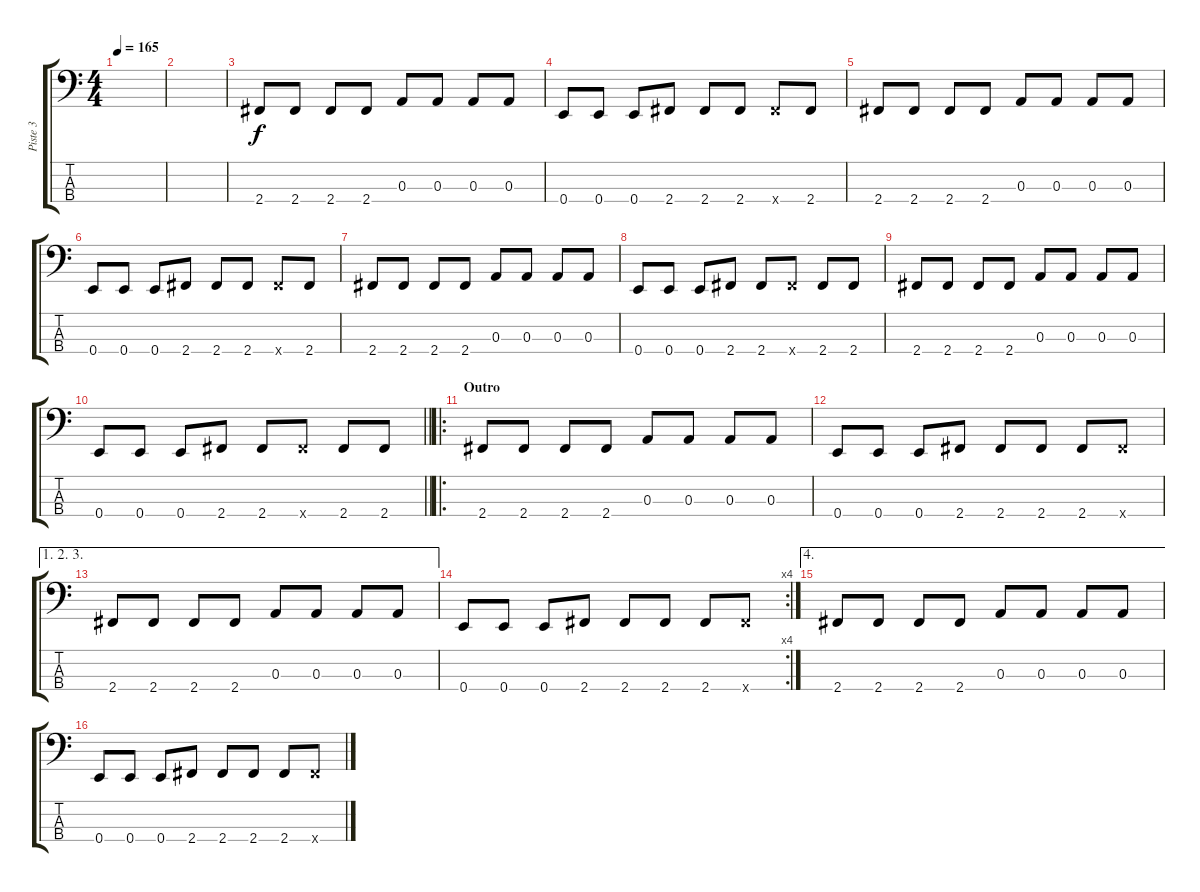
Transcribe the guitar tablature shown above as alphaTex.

\track ("Piste 3" "Piste 3") {instrument electricbassfinger}
\staff {score tabs}
\tuning (G2 D2 A1 E1) {hide}
\ts (4 4)
\tempo 165
\clef f4
\ks c
|
|
2.4.8 2.4.8 2.4.8 2.4.8 0.3.8 0.3.8 0.3.8 0.3.8 |
0.4.8 0.4.8 0.4.8 2.4.8 2.4.8 2.4.8 2.4{x}.8 2.4.8 |
2.4.8 2.4.8 2.4.8 2.4.8 0.3.8 0.3.8 0.3.8 0.3.8 |
0.4.8 0.4.8 0.4.8 2.4.8 2.4.8 2.4.8 2.4{x}.8 2.4.8 |
2.4.8 2.4.8 2.4.8 2.4.8 0.3.8 0.3.8 0.3.8 0.3.8 |
0.4.8 0.4.8 0.4.8 2.4.8 2.4.8 2.4{x}.8 2.4.8 2.4.8 |
2.4.8 2.4.8 2.4.8 2.4.8 0.3.8 0.3.8 0.3.8 0.3.8 |
\barLineRight lightlight
0.4.8 0.4.8 0.4.8 2.4.8 2.4.8 2.4{x}.8 2.4.8 2.4.8 |
\ro
\section ("" "Outro")
2.4.8 2.4.8 2.4.8 2.4.8 0.3.8 0.3.8 0.3.8 0.3.8 |
0.4.8 0.4.8 0.4.8 2.4.8 2.4.8 2.4.8 2.4.8 2.4{x}.8 |
\ae (1 2 3)
2.4.8 2.4.8 2.4.8 2.4.8 0.3.8 0.3.8 0.3.8 0.3.8 |
\rc 4
0.4.8 0.4.8 0.4.8 2.4.8 2.4.8 2.4.8 2.4.8 2.4{x}.8 |
\ae 4
2.4.8 2.4.8 2.4.8 2.4.8 0.3.8 0.3.8 0.3.8 0.3.8 |
0.4.8 0.4.8 0.4.8 2.4.8 2.4.8 2.4.8 2.4.8 2.4{x}.8
